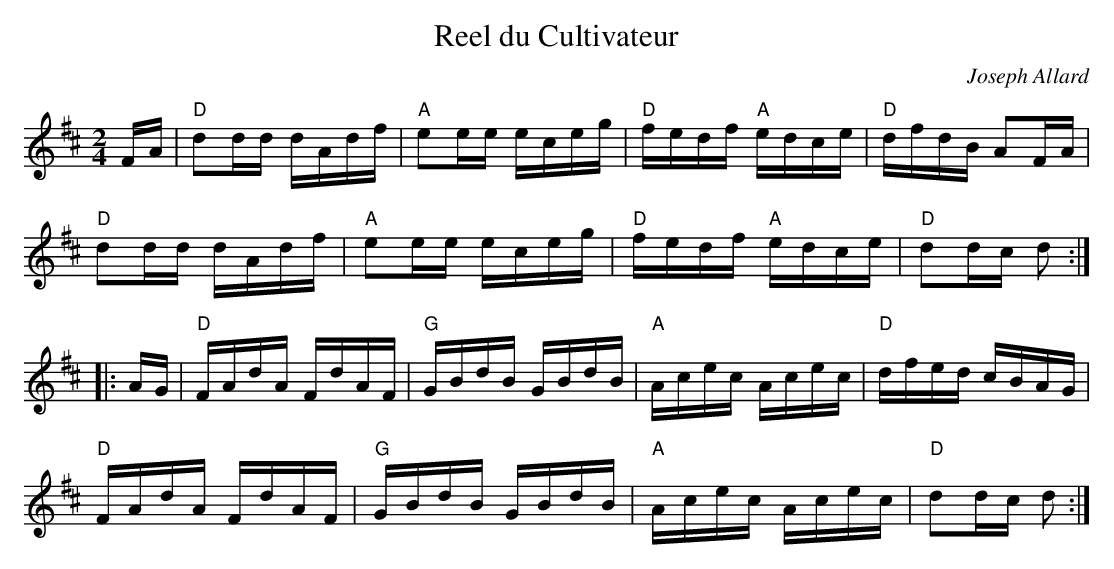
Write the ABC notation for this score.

X:1
T:Reel du Cultivateur
C:Joseph Allard
M:2/4
L:1/16
K:D
FA|"D" d2dd dAdf|"A" e2ee eceg|"D" fedf "A" edce|"D" dfdB A2FA|!
"D" d2dd dAdf|"A" e2ee eceg|"D" fedf "A" edce|"D" d2dc d2:|!
|:AG|"D" FAdA FdAF|"G" GBdB GBdB|"A" Acec Acec|"D" dfed cBAG|!
"D" FAdA FdAF|"G" GBdB GBdB|"A" Acec Acec|"D" d2dc d2:|!
